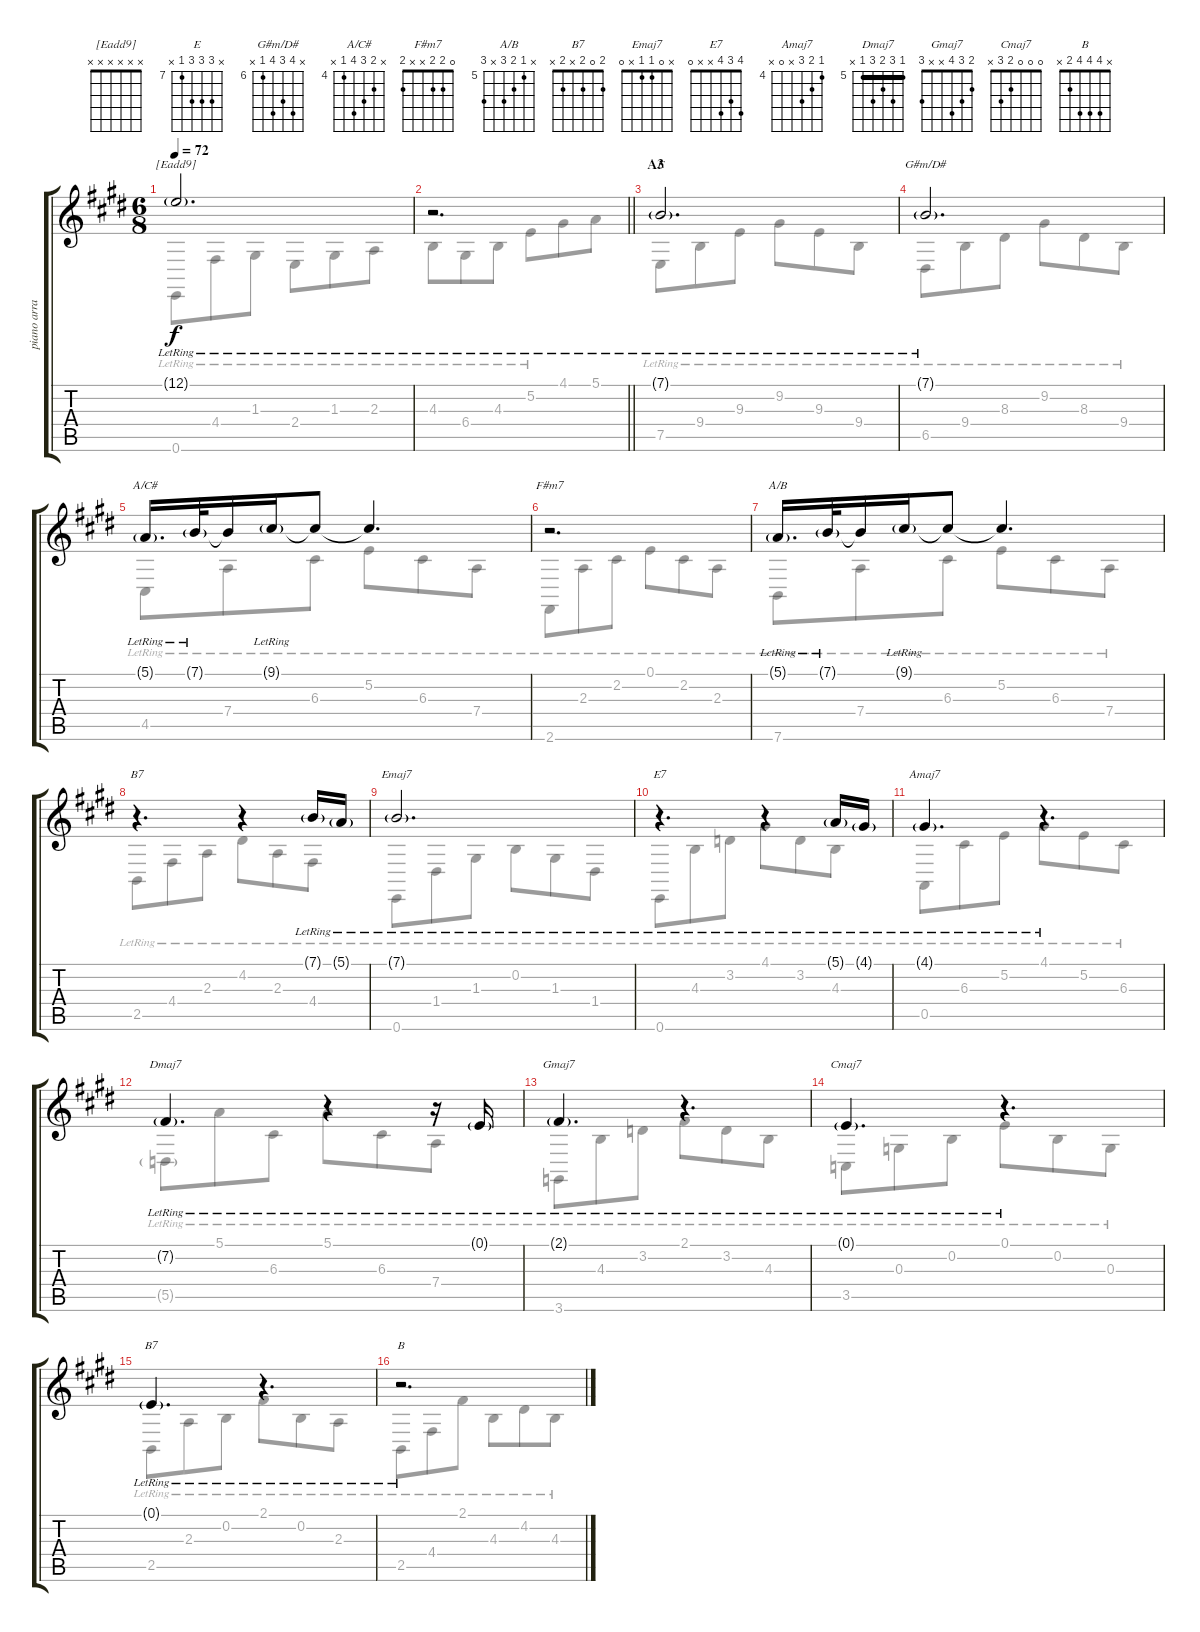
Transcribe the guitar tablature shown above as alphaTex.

\track ("piano arranged for guitar" "piano arra") {instrument acousticgrandpiano}
\staff {score tabs}
\tuning (E4 B3 G3 D3 A2 E2) {hide}
\chord ("[Eadd9]" x x x x x x)
\chord ("E" x 9 9 9 7 x) {firstfret 7}
\chord ("G#m/D#" x 9 8 9 6 x) {firstfret 6}
\chord ("A/C#" x 5 6 7 4 x) {firstfret 4}
\chord ("F#m7" 0 2 2 x x 2)
\chord ("A/B" x 5 6 7 x 7) {firstfret 5}
\chord ("B7" x 4 2 4 2 x)
\chord ("Emaj7" x 0 1 1 x 0)
\chord ("E7" 4 3 4 x x 0)
\chord ("Amaj7" 4 5 6 x 0 x) {firstfret 4}
\chord ("Dmaj7" 5 7 6 7 5 x) {firstfret 5 barre 5}
\chord ("Gmaj7" 2 3 4 x x 3)
\chord ("Cmaj7" 0 0 0 2 3 x)
\chord ("B7" 2 0 2 x 2 x)
\chord ("B" x 4 4 4 2 x)
\voice
\ts (6 8)
\tempo 72
\clef g2
\ks c#minor
12.1{g lr}.2{d ch "[Eadd9]" dy f} |
\barLineRight lightlight
r.2{d} |
\section ("" "A3")
\ks e
7.1{g lr}.2{d ch "E"} |
\ks c#minor
7.1{g lr}.2{d ch "G#m/D#"} |
5.1{g lr}.16{d ch "A/C#"} 7.1{g lr}.32 7.1{t}.16 9.1{g lr}.16 9.1{t}.8 9.1{t}.4{d} |
r.2{d ch "F#m7"} |
\ks e
5.1{g lr}.16{d ch "A/B"} 7.1{g lr}.32 7.1{t}.16 9.1{g lr}.16 9.1{t}.8 9.1{t}.4{d} |
\ks c#minor
r.4{d ch "B7"} r.4 7.1{g lr}.16 5.1{g lr}.16 |
7.1{g lr}.2{d ch "Emaj7"} |
r.4{d ch "E7"} r.4 5.1{g lr}.16 4.1{g lr}.16 |
\ks e
4.1{g lr}.4{d ch "Amaj7"} r.4{d} |
\ks c#minor
7.2{g lr}.4{d ch "Dmaj7"} r.4 r.16 0.1{g lr}.16 |
2.1{g lr}.4{d ch "Gmaj7"} r.4{d} |
0.1{g lr}.4{d ch "Cmaj7"} r.4{d} |
\ks e
0.1{g lr}.4{d ch "B7"} r.4{d} |
\ks c#minor
r.2{d ch "B"}
\voice
\clef g2
\ottava regular
\simile none
\ks c#minor
0.6{lr}.8{dy f} 4.4{lr}.8 1.3{lr}.8 2.4{lr}.8 1.3{lr}.8 2.3{lr}.8 |
\barLineRight lightlight
4.3{lr}.8 6.4{lr}.8 4.3{lr}.8 5.2{lr}.8 4.1.8 5.1.8 |
\ks e
7.5{lr}.8 9.4{lr}.8{beam merge} 9.3{lr}.8{beam split} 9.2{lr}.8{beam merge} 9.3{lr}.8 9.4{lr}.8 |
\ks c#minor
6.5{lr}.8 9.4{lr}.8{beam merge} 8.3{lr}.8{beam split} 9.2{lr}.8{beam merge} 8.3{lr}.8 9.4{lr}.8 |
4.5{lr}.8 7.4{lr}.8{beam merge} 6.3{lr}.8{beam split} 5.2{lr}.8{beam merge} 6.3{lr}.8 7.4{lr}.8 |
2.6{lr}.8 2.3{lr}.8{beam merge} 2.2{lr}.8{beam split} 0.1{lr}.8{beam merge} 2.2{lr}.8 2.3{lr}.8 |
\ks e
7.6{lr}.8 7.4{lr}.8{beam merge} 6.3{lr}.8{beam split} 5.2{lr}.8{beam merge} 6.3{lr}.8 7.4{lr}.8 |
\ks c#minor
2.5{lr}.8 4.4{lr}.8{beam merge} 2.3{lr}.8{beam split} 4.2{lr}.8{beam merge} 2.3{lr}.8 4.4{lr}.8 |
0.6{lr}.8 1.4{lr}.8{beam merge} 1.3{lr}.8{beam split} 0.2{lr}.8{beam merge} 1.3{lr}.8 1.4{lr}.8 |
0.6{lr}.8 4.3{lr}.8{beam merge} 3.2{lr}.8{beam split} 4.1{lr}.8{beam merge} 3.2{lr}.8 4.3{lr}.8 |
\ks e
0.5{lr}.8 6.3{lr}.8{beam merge} 5.2{lr}.8{beam split} 4.1{lr}.8{beam merge} 5.2{lr}.8 6.3{lr}.8 |
\ks c#minor
5.5{g lr}.8 5.1{lr}.8{beam merge} 6.3{lr}.8{beam split} 5.1{lr}.8{beam merge} 6.3{lr}.8 7.4{lr}.8 |
3.6{lr}.8 4.3{lr}.8{beam merge} 3.2{lr}.8{beam split} 2.1{lr}.8{beam merge} 3.2{lr}.8 4.3{lr}.8 |
3.5{lr}.8 0.3{lr}.8{beam merge} 0.2{lr}.8{beam split} 0.1{lr}.8{beam merge} 0.2{lr}.8 0.3{lr}.8 |
\ks e
2.5{lr}.8 2.3{lr}.8{beam merge} 0.2{lr}.8{beam split} 2.1{lr}.8{beam merge} 0.2{lr}.8 2.3{lr}.8 |
\ks c#minor
2.5{lr}.8 4.4{lr}.8{beam merge} 2.1{lr}.8{beam split} 4.3{lr}.8{beam merge} 4.2{lr}.8 4.3{lr}.8
